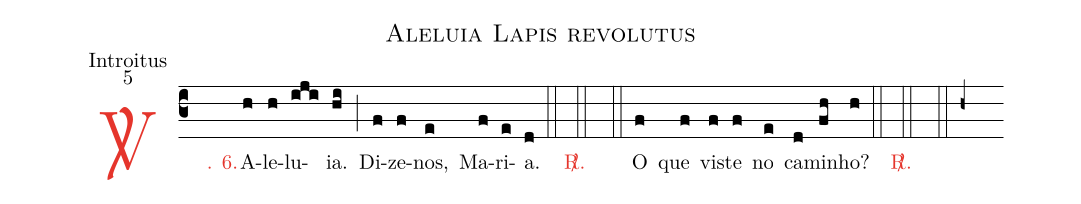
name: Aleluia Lapis revolutus;
office-part: Introitus;
mode: 5;
%%
(c3)

<c><sp>V/</sp>. 6.</c>() A(h)le(h)lu(iji)ia.(hi) (;) Di(f)ze-(f)nos,(e) Ma(f)ri(e)a.(d)

(::)

<c><sp>R/</sp>.</c>(::)

(::)

O(f) que(f) vis(f)te(f) no(e) ca(d)mi(fh)nho?(h)

(::)

<c><sp>R/</sp>.</c>(::)

(::)

(h+)
